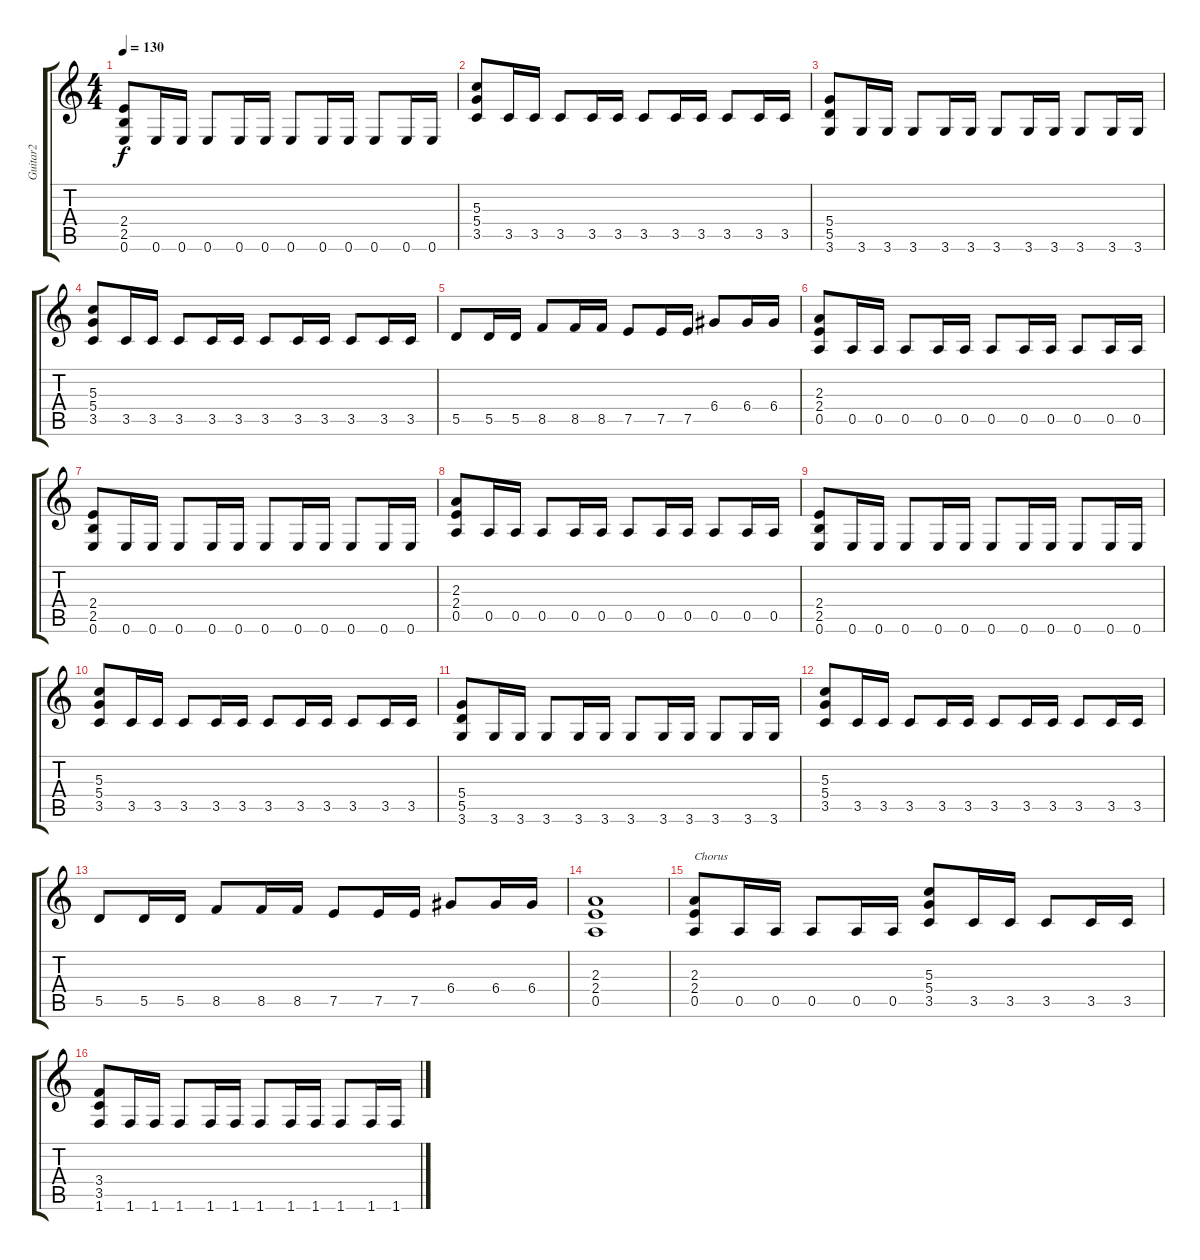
\track ("Guitar2" "Guitar2") {instrument overdrivenguitar}
\staff {score tabs}
\tuning (E4 B3 G3 D3 A2 E2) {hide}
\ts (4 4)
\tempo 130
\clef g2
\ks c
(2.4 2.5 0.6).8{dy f} 0.6.16 0.6.16 0.6.8 0.6.16 0.6.16 0.6.8 0.6.16 0.6.16 0.6.8 0.6.16 0.6.16 |
(5.3 5.4 3.5).8 3.5.16 3.5.16 3.5.8 3.5.16 3.5.16 3.5.8 3.5.16 3.5.16 3.5.8 3.5.16 3.5.16 |
(5.4 5.5 3.6).8 3.6.16 3.6.16 3.6.8 3.6.16 3.6.16 3.6.8 3.6.16 3.6.16 3.6.8 3.6.16 3.6.16 |
(5.3 5.4 3.5).8 3.5.16 3.5.16 3.5.8 3.5.16 3.5.16 3.5.8 3.5.16 3.5.16 3.5.8 3.5.16 3.5.16 |
5.5.8 5.5.16 5.5.16 8.5.8 8.5.16 8.5.16 7.5.8 7.5.16 7.5.16 6.4.8 6.4.16 6.4.16 |
(2.3 2.4 0.5).8 0.5.16 0.5.16 0.5.8 0.5.16 0.5.16 0.5.8 0.5.16 0.5.16 0.5.8 0.5.16 0.5.16 |
(2.4 2.5 0.6).8 0.6.16 0.6.16 0.6.8 0.6.16 0.6.16 0.6.8 0.6.16 0.6.16 0.6.8 0.6.16 0.6.16 |
(2.3 2.4 0.5).8 0.5.16 0.5.16 0.5.8 0.5.16 0.5.16 0.5.8 0.5.16 0.5.16 0.5.8 0.5.16 0.5.16 |
(2.4 2.5 0.6).8 0.6.16 0.6.16 0.6.8 0.6.16 0.6.16 0.6.8 0.6.16 0.6.16 0.6.8 0.6.16 0.6.16 |
(5.3 5.4 3.5).8 3.5.16 3.5.16 3.5.8 3.5.16 3.5.16 3.5.8 3.5.16 3.5.16 3.5.8 3.5.16 3.5.16 |
(5.4 5.5 3.6).8 3.6.16 3.6.16 3.6.8 3.6.16 3.6.16 3.6.8 3.6.16 3.6.16 3.6.8 3.6.16 3.6.16 |
(5.3 5.4 3.5).8 3.5.16 3.5.16 3.5.8 3.5.16 3.5.16 3.5.8 3.5.16 3.5.16 3.5.8 3.5.16 3.5.16 |
5.5.8 5.5.16 5.5.16 8.5.8 8.5.16 8.5.16 7.5.8 7.5.16 7.5.16 6.4.8 6.4.16 6.4.16 |
(2.3 2.4 0.5).1 |
(2.3 2.4 0.5).8{txt "Chorus"} 0.5.16 0.5.16 0.5.8 0.5.16 0.5.16 (5.3 5.4 3.5).8 3.5.16 3.5.16 3.5.8 3.5.16 3.5.16 |
(3.4 3.5 1.6).8 1.6.16 1.6.16 1.6.8 1.6.16 1.6.16 1.6.8 1.6.16 1.6.16 1.6.8 1.6.16 1.6.16
